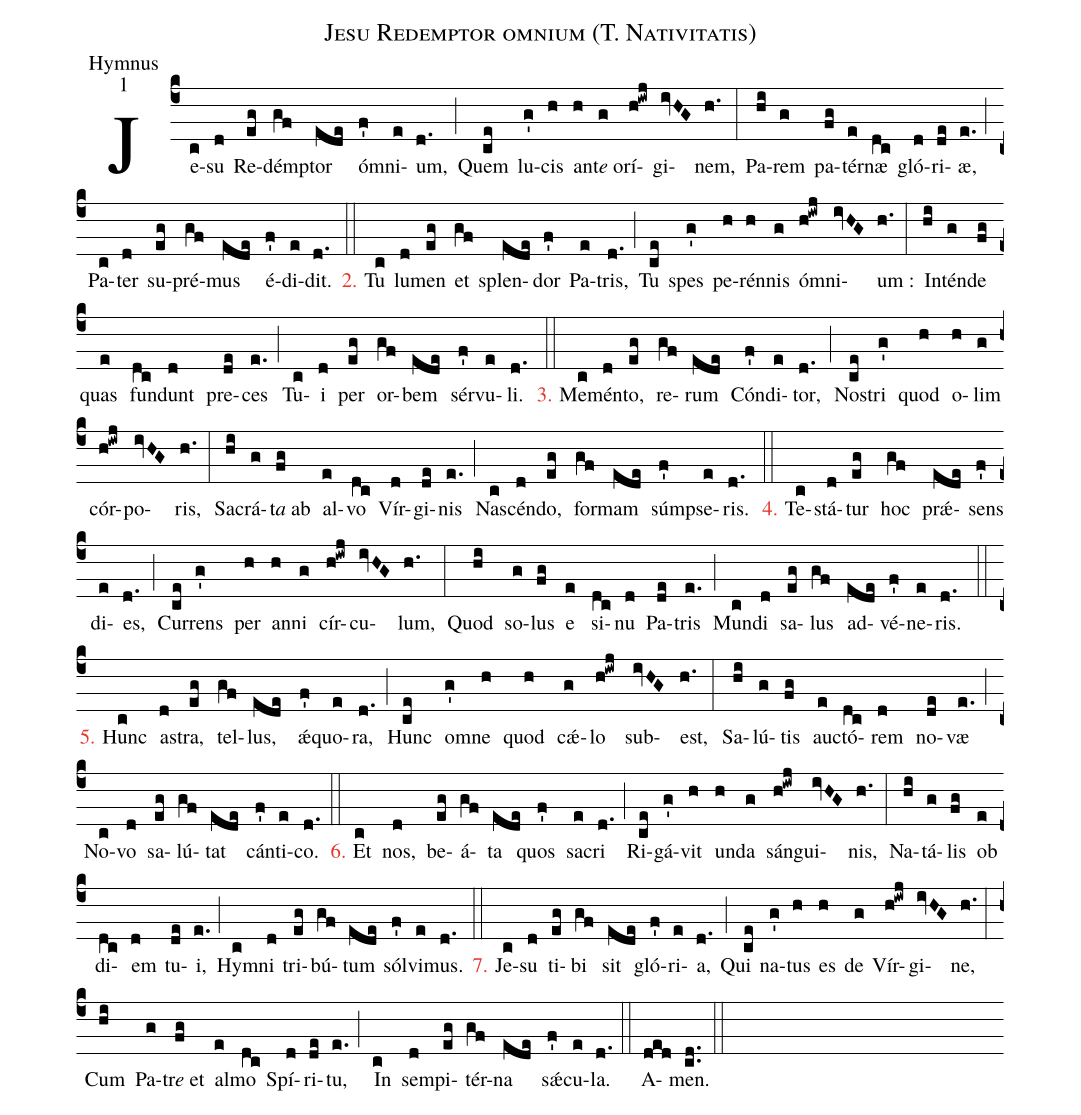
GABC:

name:Jesu Redemptor omnium (T. Nativitatis);
office-part:Hymnus;
mode:1;
%%
(c4) Je(c)su(d) Re(eg)démp(gf)tor(ede) ó(f')mni(e)um,(d.) (;) Quem(ce) lu(g')cis(h) an(h)t<i>e</i> o(g)rí(h!iwj)gi(ivHG)nem,(h.) (:) Pa(hi)rem(g) pa(fg)tér(e)næ(dc) gló(d)ri(de)æ,(e.) (;) Pa(c)ter(d) su(eg)pré(gf)mus(ede) é(f')di(e)dit.(d.) (::)
<c>2.</c> Tu(c) lu(d)men(eg) et(gf) splen(ede)dor(f') Pa(e)tris,(d.) (;) Tu(ce) spes(g') pe(h)rén(h)nis(g) ó(h!iwj)mni(ivHG)um :(h.) (:) In(hi)tén(g)de(fg) quas(e) fun(dc)dunt(d) pre(de)ces(e.) (;) Tu(c)i(d) per(eg) or(gf)bem(ede) sér(f')vu(e)li.(d.) (::)
<c>3.</c>  Me(c)mén(d)to,(eg) re(gf)rum(ede) Cón(f')di(e)tor,(d.) (;) Nos(ce)tri(g') quod(h) o(h)lim(g) cór(h!iwj)po(ivHG)ris,(h.) (:) Sac(hi)rá(g)t<i>a</i> ab(fg) al(e)vo(dc) Vír(d)gi(de)nis(e.) (;) Na(c)scén(d)do,(eg) for(gf)mam(ede) súmp(f')se(e)ris.(d.) (::)
<c>4.</c> Te(c)stá(d)tur(eg) hoc(gf) pr<sp>'æ</sp>(ede)sens(f') di(e)es,(d.) (;) Cur(ce)rens(g') per(h) an(h)ni(g) cír(h!iwj)cu(ivHG)lum,(h.) (:) Quod(hi) so(g)lus(fg) e(e) si(dc)nu(d) Pa(de)tris(e.) (;) Mun(c)di(d) sa(eg)lus(gf) ad(ede)vé(f')ne(e)ris.(d.) (::)
<c>5.</c> Hunc(c) as(d)tra,(eg) tel(gf)lus,(ede) <sp>'æ</sp>(f')quo(e)ra,(d.) (;) Hunc(ce) o(g')mne(h) quod(h) c<sp>'æ</sp>(g)lo(h!iwj) sub(ivHG)est,(h.) (:) Sa(hi)lú(g)tis(fg) auc(e)tó(dc)rem(d) no(de)væ(e.) (;) No(c)vo(d) sa(eg)lú(gf)tat(ede) cán(f')ti(e)co.(d.) (::)
<c>6.</c> Et(c) nos,(d) be(eg)á(gf)ta(ede) quos(f') sa(e)cri(d.) (;) Ri(ce)gá(g')vit(h) un(h)da(g) sán(h!iwj)gui(ivHG)nis,(h.) (:) Na(hi)tá(g)lis(fg) ob(e) di(dc)em(d) tu(de)i,(e.) (;) Hym(c)ni(d) tri(eg)bú(gf)tum(ede) sól(f')vi(e)mus.(d.) (::)
<c>7.</c> Je(c)su(d) ti(eg)bi(gf) sit(ede) gló(f')ri(e)a,(d.) (;) Qui(ce) na(g')tus(h) es(h) de(g) Vír(h!iwj)gi(ivHG)ne,(h.) (:) Cum(hi) Pa(g)tr<i>e</i> et(fg) al(e)mo(dc) Spí(d)ri(de)tu,(e.) (;) In(c) sem(d)pi(eg)tér(gf)na(ede) s<sp>'æ</sp>(f')cu(e)la.(d.) (::) A(ded)men.(cd..) (::)
